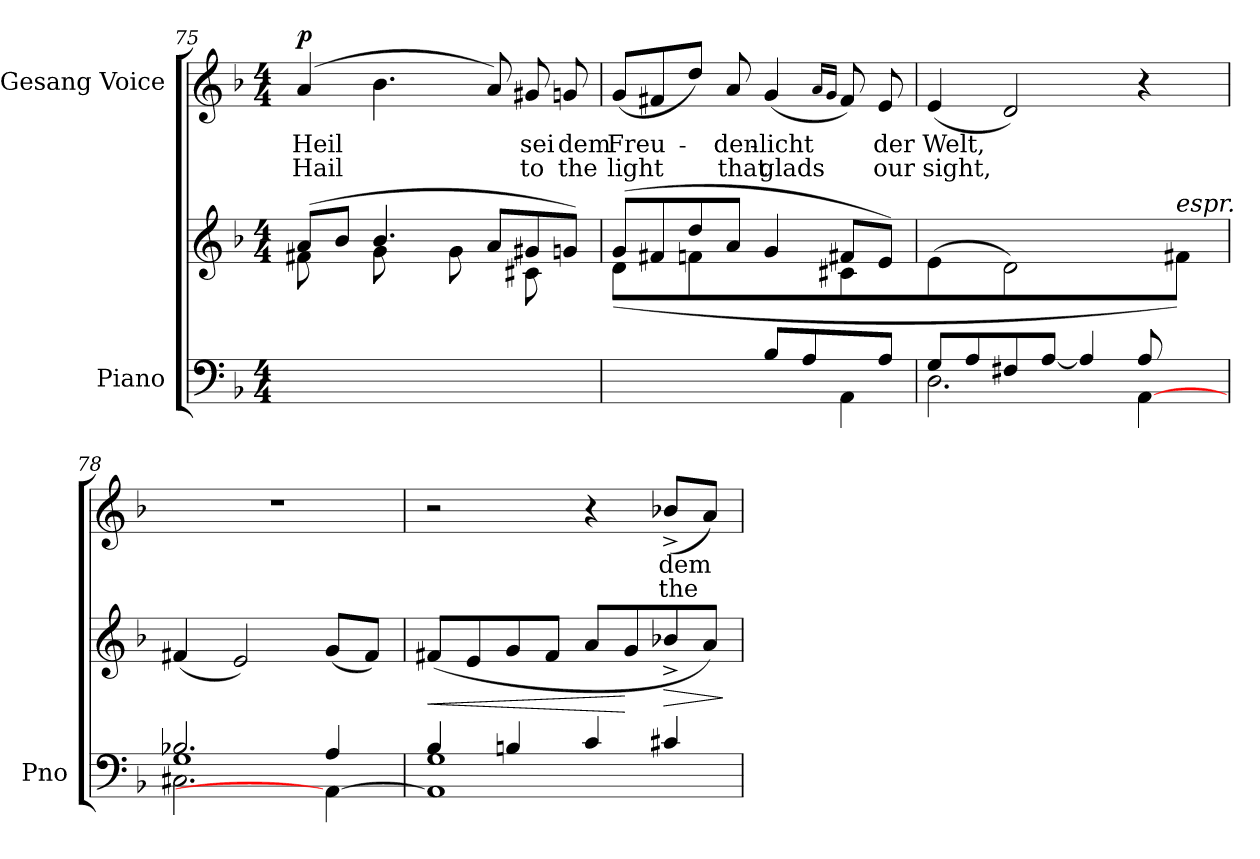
**kern	**kern	**dynam	**kern	**text	**text	**dynam
*part2	*part2	*part2	*part1	*part1	*part1	*part1
*staff3	*staff2	*staff2/3	*staff1	*staff1	*staff1	*staff1
*I"Piano	*	*	*I"Gesang Voice	*	*	*
*I'Pno	*	*	*	*	*	*
*clefF4	*clefG2	*	*clefG2	*	*	*
*k[b-]	*k[b-]	*	*k[b-]	*	*	*
*M4/4	*M4/4	*	*M4/4	*	*	*
=75	=75	=75	=75	=75	=75	=75
*	*^	*	*	*	*	*
!	!	!	!	!	!	!	!LO:DY:a
8ryy	(>8a/L	(<8f#X\L	.	(4a/	Heil	Hail	p
8A/	8b-/J	8ryy	.	.	.	.	.
8ryy	4.b-/	8g\	.	4.b-\	.	.	.
8A/J	.	8ryy	.	.	.	.	.
8ryy	.	8g\L	.	.	.	.	.
8A/	8a/L	8ryy	.	8a/)	.	.	.
8ryy	8g#X/	8c#X\	.	8g#X/	sei	to	.
8A/J)	8gn/J)	8ryy	.	8gn/	dem	the	.
=76	=76	=76	=76	=76	=76	=76	=76
*^	*	*	*	*	*	*	*
8ryy	2.ryy	(>8g/L	(<8d\L	.	(8g/L	Freu-	light	.
8A/	.	8f#X/	8ryy	.	8f#X/	.	.	.
8ryy	.	8dd/	8fn\	.	8dd/J)	.	.	.
8A/J	.	8a/J	4.ryy	.	8a/	-den-	that	.
8B-/L	.	4g/	.	.	(4g/	-licht	glads	.
8A/	.	.	.	.	.	.	.	.
.	.	.	.	.	16qa/LL	.	.	.
.	.	.	.	.	16qg/JJ	.	.	.
8ryy	4AA\	8f#X/L	8c#X\	.	8f#/)	.	.	.
8A/J)	.	8e/J)	8ryy	.	8e/	der	our	.
*	*	*v	*v	*	*	*	*	*
=77	=77	=77	=77	=77	=77	=77	=77
*	*^	*	*	*	*	*	*
2.ryy	8G/L	2.D\	(4e/	.	(4e/	Welt,	sight,	.
.	8A/	.	.	.	.	.	.	.
.	8F#X/	.	2d/)	.	2d/)	.	.	.
.	[8A/J	.	.	.	.	.	.	.
.	4A/]	.	.	.	.	.	.	.
(8A/L	4ryy	[4AA\	8ryy	.	4r	.	.	.
!	!	!	!LO:TX:i:t=espr.	!	!	!	!	!
8ryy	.	.	8f#X\J)	.	.	.	.	.
=78	=78	=78	=78	=78	=78	=78	=78	=78
2.B-X/	1G	2.C#X\	(4f#X/	.	1r	.	.	.
.	.	.	2e/)	.	.	.	.	.
4A/	.	4AA\_	(8g/L	.	.	.	.	.
.	.	.	8f#/J)	.	.	.	.	.
*	*v	*v	*	*	*	*	*	*
=79	=79	=79	=79	=79	=79	=79	=79
!	!	!	!LO:HP:b	!	!	!	!
4B-/	1AA] 1G	(>8f#X/L	<	2r	.	.	.
.	.	8e/	.	.	.	.	.
4Bn/	.	8g/	.	.	.	.	.
.	.	8f#/J	.	.	.	.	.
4c/	.	8a/L	.	4r	.	.	.
.	.	8g/	[	.	.	.	.
!	!	!	!LO:HP:b	!	!	!	!
4c#X/	.	8b-X^>/	>	(8b-X^>/L	-dem	the	.
.	.	8a/J)	.	8a/J)	.	.	.
*v	*v	*	*	*	*	*	*
.	.	]	.	.	.	.
=	=	=	=	=	=	=
*-	*-	*-	*-	*-	*-	*-
